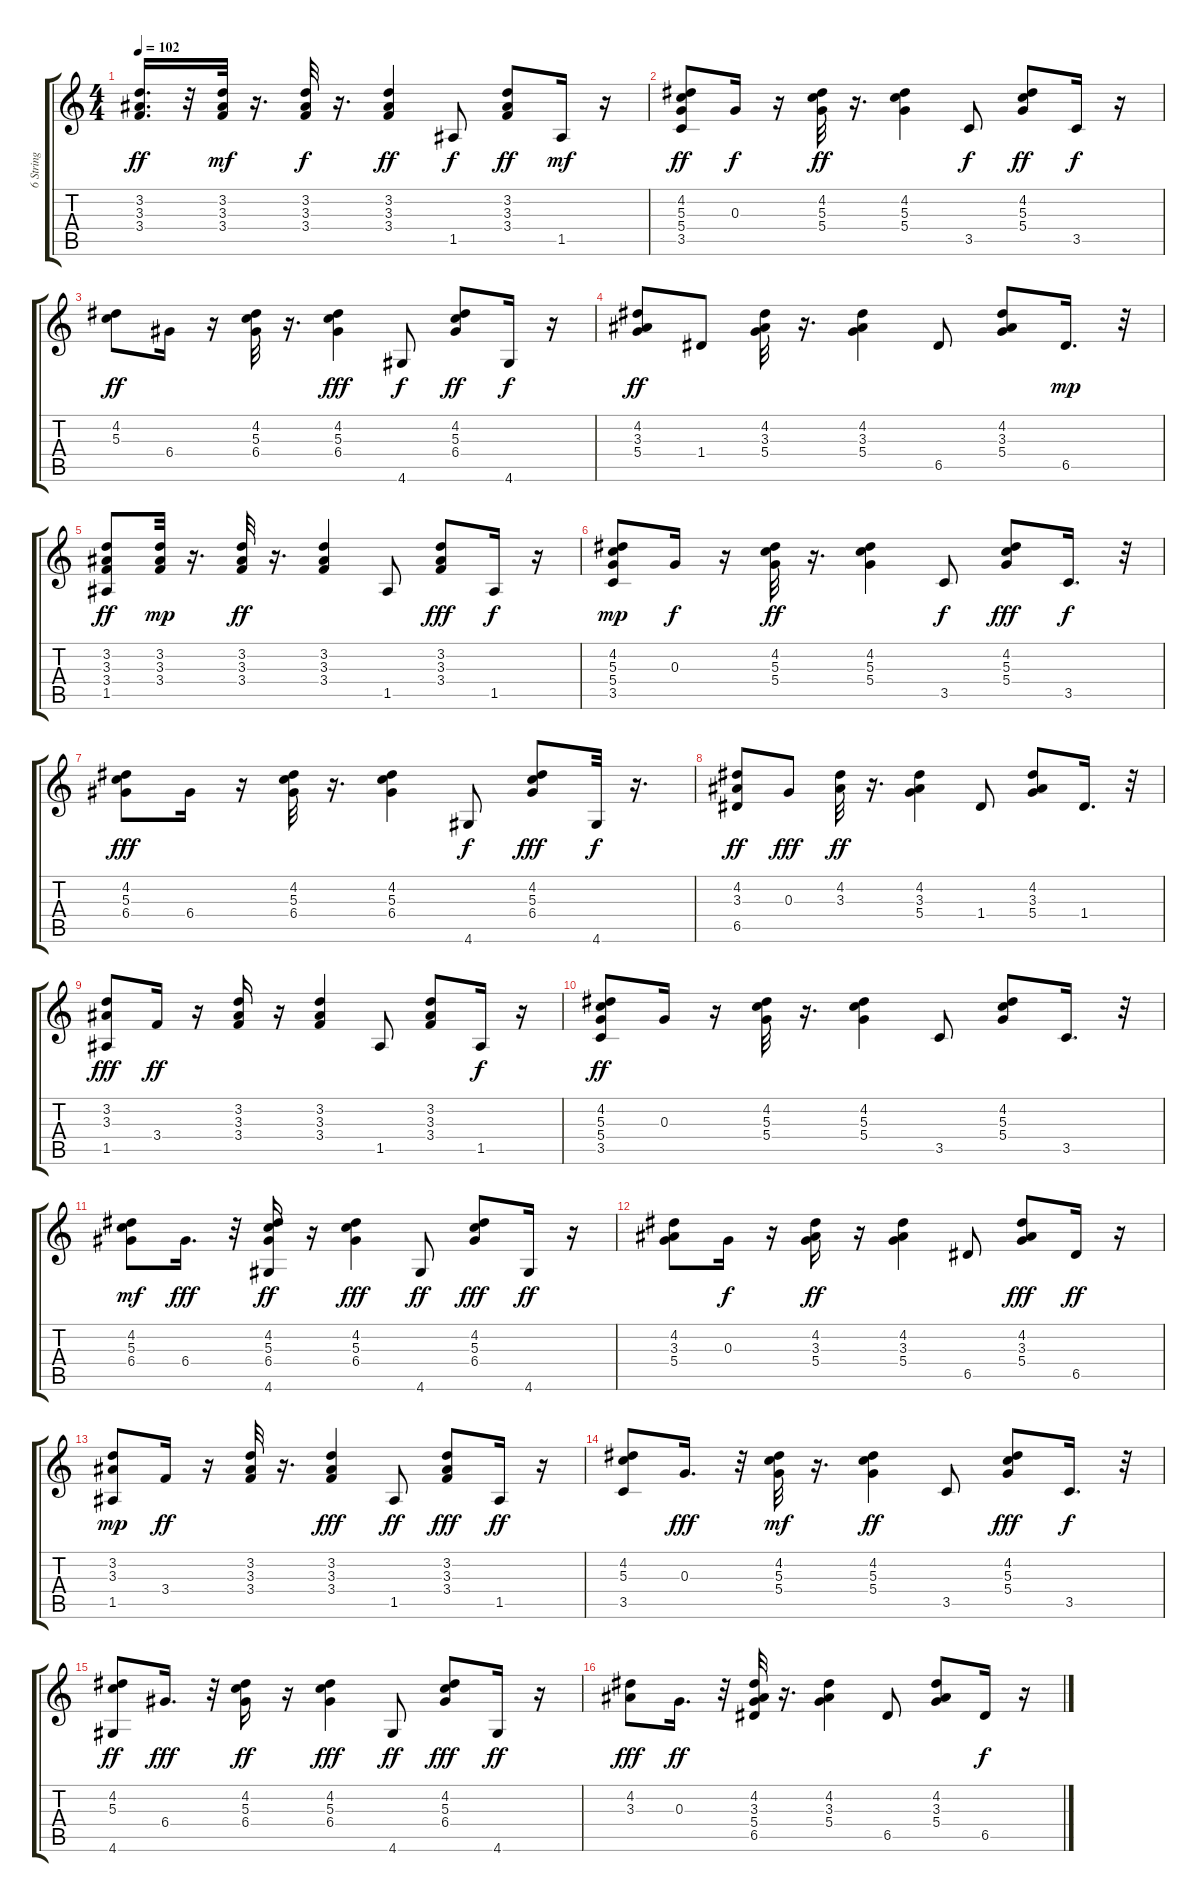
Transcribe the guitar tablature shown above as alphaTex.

\track ("6 String" "6 String") {instrument electricguitarclean}
\staff {score tabs}
\tuning (E4 B3 G3 D3 A2 E2) {hide}
\ts (4 4)
\tempo 102
\clef g2
\ks c
(3.2 3.3 3.4).16{d dy ff} r.32 (3.2 3.3 3.4).32{dy mf} r.16{d} (3.2 3.3 3.4).32{dy f} r.16{d} (3.2 3.3 3.4).4{dy ff} 1.5.8{dy f} (3.2 3.3 3.4).8{dy ff} 1.5.16{dy mf} r.16 |
(4.2 5.3 5.4 3.5).8{dy ff} 0.3.16{dy f} r.16 (4.2 5.3 5.4).32{dy ff} r.16{d} (4.2 5.3 5.4).4 3.5.8{dy f} (4.2 5.3 5.4).8{dy ff} 3.5.16{dy f} r.16 |
(4.2 5.3).8{dy ff} 6.4.16 r.16 (4.2 5.3 6.4).32 r.16{d} (4.2 5.3 6.4).4{dy fff} 4.6.8{dy f} (4.2 5.3 6.4).8{dy ff} 4.6.16{dy f} r.16 |
(4.2 3.3 5.4).8{dy ff} 1.4.8 (4.2 3.3 5.4).32 r.16{d} (4.2 3.3 5.4).4 6.5.8 (4.2 3.3 5.4).8 6.5.16{d dy mp} r.32 |
(3.2 3.3 3.4 1.5).8{dy ff} (3.2 3.3 3.4).32{dy mp} r.16{d} (3.2 3.3 3.4).32{dy ff} r.16{d} (3.2 3.3 3.4).4 1.5.8 (3.2 3.3 3.4).8{dy fff} 1.5.16{dy f} r.16 |
(4.2 5.3 5.4 3.5).8{dy mp} 0.3.16{dy f} r.16 (4.2 5.3 5.4).32{dy ff} r.16{d} (4.2 5.3 5.4).4 3.5.8{dy f} (4.2 5.3 5.4).8{dy fff} 3.5.16{d dy f} r.32 |
(4.2 5.3 6.4).8{dy fff} 6.4.16 r.16 (4.2 5.3 6.4).32 r.16{d} (4.2 5.3 6.4).4 4.6.8{dy f} (4.2 5.3 6.4).8{dy fff} 4.6.32{dy f} r.16{d} |
(4.2 3.3 6.5).8{dy ff} 0.3.8{dy fff} (4.2 3.3).32{dy ff} r.16{d} (4.2 3.3 5.4).4 1.4.8 (4.2 3.3 5.4).8 1.4.16{d} r.32 |
(3.2 3.3 1.5).8{dy fff} 3.4.16{dy ff} r.16 (3.2 3.3 3.4).16 r.16 (3.2 3.3 3.4).4 1.5.8 (3.2 3.3 3.4).8 1.5.16{dy f} r.16 |
(4.2 5.3 5.4 3.5).8{dy ff} 0.3.16 r.16 (4.2 5.3 5.4).32 r.16{d} (4.2 5.3 5.4).4 3.5.8 (4.2 5.3 5.4).8 3.5.16{d} r.32 |
(4.2 5.3 6.4).8{dy mf} 6.4.16{d dy fff} r.32 (4.2 5.3 6.4 4.6).16{dy ff} r.16 (4.2 5.3 6.4).4{dy fff} 4.6.8{dy ff} (4.2 5.3 6.4).8{dy fff} 4.6.16{dy ff} r.16 |
(4.2 3.3 5.4).8 0.3.16{dy f} r.16 (4.2 3.3 5.4).16{dy ff} r.16 (4.2 3.3 5.4).4 6.5.8 (4.2 3.3 5.4).8{dy fff} 6.5.16{dy ff} r.16 |
(3.2 3.3 1.5).8{dy mp} 3.4.16{dy ff} r.16 (3.2 3.3 3.4).32 r.16{d} (3.2 3.3 3.4).4{dy fff} 1.5.8{dy ff} (3.2 3.3 3.4).8{dy fff} 1.5.16{dy ff} r.16 |
(4.2 5.3 3.5).8 0.3.16{d dy fff} r.32 (4.2 5.3 5.4).32{dy mf} r.16{d} (4.2 5.3 5.4).4{dy ff} 3.5.8 (4.2 5.3 5.4).8{dy fff} 3.5.16{d dy f} r.32 |
(4.2 5.3 4.6).8{dy ff} 6.4.16{d dy fff} r.32 (4.2 5.3 6.4).16{dy ff} r.16 (4.2 5.3 6.4).4{dy fff} 4.6.8{dy ff} (4.2 5.3 6.4).8{dy fff} 4.6.16{dy ff} r.16 |
(4.2 3.3).8{dy fff} 0.3.16{d dy ff} r.32 (4.2 3.3 5.4 6.5).32 r.16{d} (4.2 3.3 5.4).4 6.5.8 (4.2 3.3 5.4).8 6.5.16{dy f} r.16
